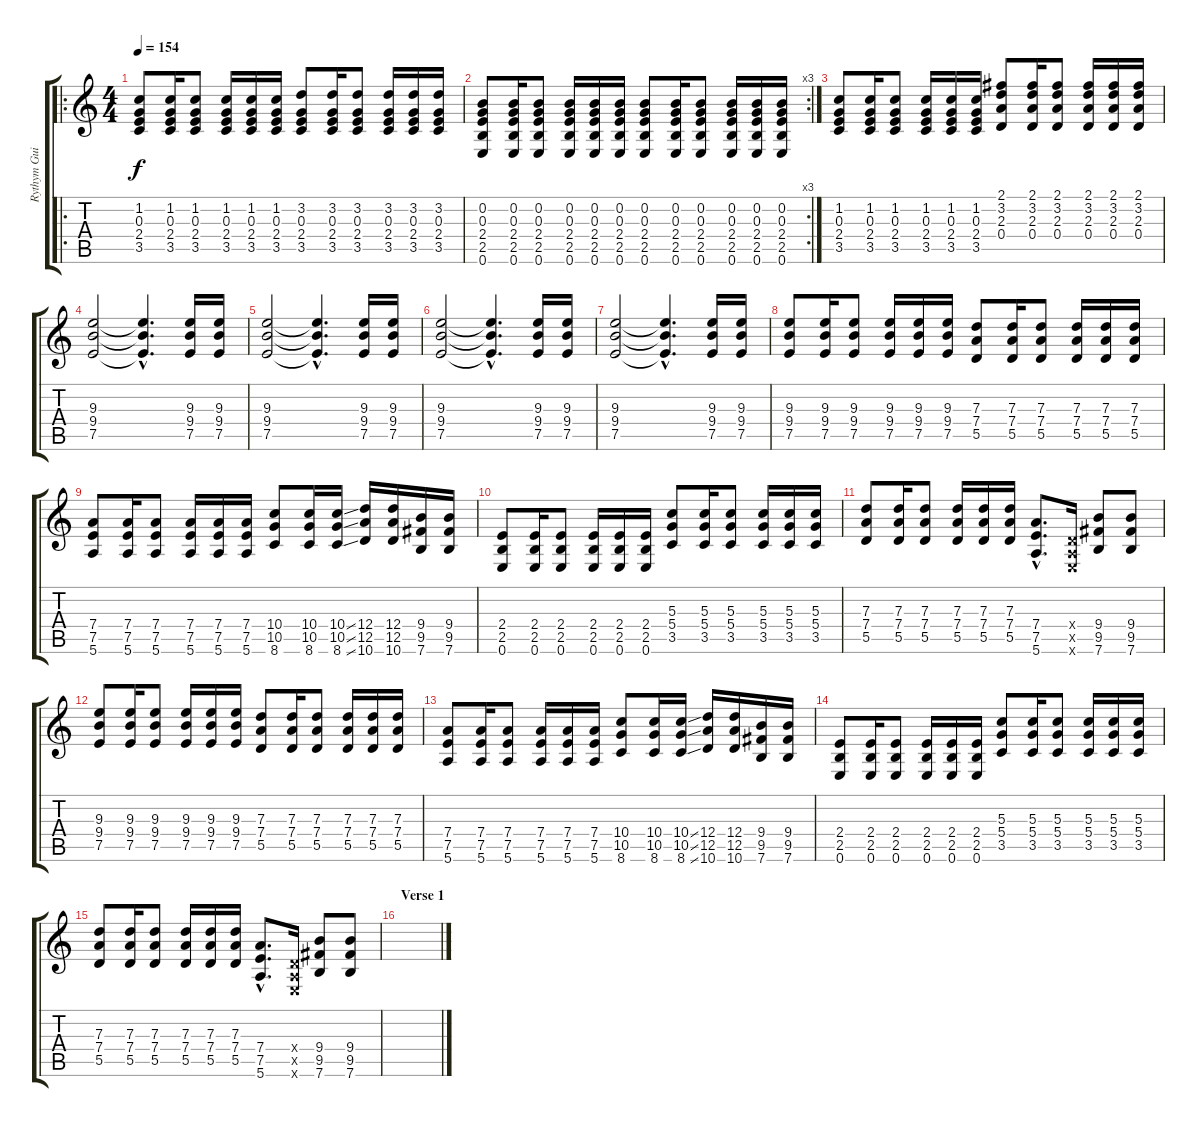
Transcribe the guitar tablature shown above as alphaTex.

\track ("Rythym Guitar (Dexter)" "Rythym Gui") {instrument distortionguitar}
\staff {score tabs}
\tuning (E4 B3 G3 D3 A2 E2) {hide}
\ro
\ts (4 4)
\tempo 154
\clef g2
\ks c
(1.2 0.3 2.4 3.5).8{dy f volume 10 instrument acousticguitarsteel} (1.2 0.3 2.4 3.5).16 (1.2 0.3 2.4 3.5).8 (1.2 0.3 2.4 3.5).16 (1.2 0.3 2.4 3.5).16 (1.2 0.3 2.4 3.5).16 (3.2 0.3 2.4 3.5).8 (3.2 0.3 2.4 3.5).16 (3.2 0.3 2.4 3.5).8 (3.2 0.3 2.4 3.5).16 (3.2 0.3 2.4 3.5).16 (3.2 0.3 2.4 3.5).16 |
\rc 3
(0.2 0.3 2.4 2.5 0.6).8 (0.2 0.3 2.4 2.5 0.6).16 (0.2 0.3 2.4 2.5 0.6).8 (0.2 0.3 2.4 2.5 0.6).16 (0.2 0.3 2.4 2.5 0.6).16 (0.2 0.3 2.4 2.5 0.6).16 (0.2 0.3 2.4 2.5 0.6).8 (0.2 0.3 2.4 2.5 0.6).16 (0.2 0.3 2.4 2.5 0.6).8 (0.2 0.3 2.4 2.5 0.6).16 (0.2 0.3 2.4 2.5 0.6).16 (0.2 0.3 2.4 2.5 0.6).16 |
(1.2 0.3 2.4 3.5).8 (1.2 0.3 2.4 3.5).16 (1.2 0.3 2.4 3.5).8 (1.2 0.3 2.4 3.5).16 (1.2 0.3 2.4 3.5).16 (1.2 0.3 2.4 3.5).16 (2.1 3.2 2.3 0.4).8 (2.1 3.2 2.3 0.4).16 (2.1 3.2 2.3 0.4).8 (2.1 3.2 2.3 0.4).16 (2.1 3.2 2.3 0.4).16 (2.1 3.2 2.3 0.4).16 |
(9.3 9.4 7.5).2{volume 16 instrument distortionguitar} (9.3{hac t} 9.4{hac t} 7.5{hac t}).4{d} (9.3 9.4 7.5).16 (9.3 9.4 7.5).16 |
(9.3 9.4 7.5).2 (9.3{hac t} 9.4{hac t} 7.5{hac t}).4{d} (9.3 9.4 7.5).16 (9.3 9.4 7.5).16 |
(9.3 9.4 7.5).2 (9.3{hac t} 9.4{hac t} 7.5{hac t}).4{d} (9.3 9.4 7.5).16 (9.3 9.4 7.5).16 |
(9.3 9.4 7.5).2 (9.3{hac t} 9.4{hac t} 7.5{hac t}).4{d} (9.3 9.4 7.5).16 (9.3 9.4 7.5).16 |
(9.3 9.4 7.5).8 (9.3 9.4 7.5).16 (9.3 9.4 7.5).8 (9.3 9.4 7.5).16 (9.3 9.4 7.5).16 (9.3 9.4 7.5).16 (7.3 7.4 5.5).8 (7.3 7.4 5.5).16 (7.3 7.4 5.5).8 (7.3 7.4 5.5).16 (7.3 7.4 5.5).16 (7.3 7.4 5.5).16 |
(7.4 7.5 5.6).8 (7.4 7.5 5.6).16 (7.4 7.5 5.6).8 (7.4 7.5 5.6).16 (7.4 7.5 5.6).16 (7.4 7.5 5.6).16 (10.4 10.5 8.6).8 (10.4 10.5 8.6).16 (10.4{ss} 10.5{ss} 8.6{ss}).16 (12.4 12.5 10.6).16 (12.4 12.5 10.6).16 (9.4 9.5 7.6).16 (9.4 9.5 7.6).16 |
(2.4 2.5 0.6).8 (2.4 2.5 0.6).16 (2.4 2.5 0.6).8 (2.4 2.5 0.6).16 (2.4 2.5 0.6).16 (2.4 2.5 0.6).16 (5.3 5.4 3.5).8 (5.3 5.4 3.5).16 (5.3 5.4 3.5).8 (5.3 5.4 3.5).16 (5.3 5.4 3.5).16 (5.3 5.4 3.5).16 |
(7.3 7.4 5.5).8 (7.3 7.4 5.5).16 (7.3 7.4 5.5).8 (7.3 7.4 5.5).16 (7.3 7.4 5.5).16 (7.3 7.4 5.5).16 (7.4{hac} 7.5{hac} 5.6{hac}).8{d} (0.4{x} 0.5{x} 0.6{x}).16 (9.4 9.5 7.6).8 (9.4 9.5 7.6).8 |
(9.3 9.4 7.5).8 (9.3 9.4 7.5).16 (9.3 9.4 7.5).8 (9.3 9.4 7.5).16 (9.3 9.4 7.5).16 (9.3 9.4 7.5).16 (7.3 7.4 5.5).8 (7.3 7.4 5.5).16 (7.3 7.4 5.5).8 (7.3 7.4 5.5).16 (7.3 7.4 5.5).16 (7.3 7.4 5.5).16 |
(7.4 7.5 5.6).8 (7.4 7.5 5.6).16 (7.4 7.5 5.6).8 (7.4 7.5 5.6).16 (7.4 7.5 5.6).16 (7.4 7.5 5.6).16 (10.4 10.5 8.6).8 (10.4 10.5 8.6).16 (10.4{ss} 10.5{ss} 8.6{ss}).16 (12.4 12.5 10.6).16 (12.4 12.5 10.6).16 (9.4 9.5 7.6).16 (9.4 9.5 7.6).16 |
(2.4 2.5 0.6).8 (2.4 2.5 0.6).16 (2.4 2.5 0.6).8 (2.4 2.5 0.6).16 (2.4 2.5 0.6).16 (2.4 2.5 0.6).16 (5.3 5.4 3.5).8 (5.3 5.4 3.5).16 (5.3 5.4 3.5).8 (5.3 5.4 3.5).16 (5.3 5.4 3.5).16 (5.3 5.4 3.5).16 |
(7.3 7.4 5.5).8 (7.3 7.4 5.5).16 (7.3 7.4 5.5).8 (7.3 7.4 5.5).16 (7.3 7.4 5.5).16 (7.3 7.4 5.5).16 (7.4{hac} 7.5{hac} 5.6{hac}).8{d} (0.4{x} 0.5{x} 0.6{x}).16 (9.4 9.5 7.6).8 (9.4 9.5 7.6).8 |
\section ("" "Verse 1")
